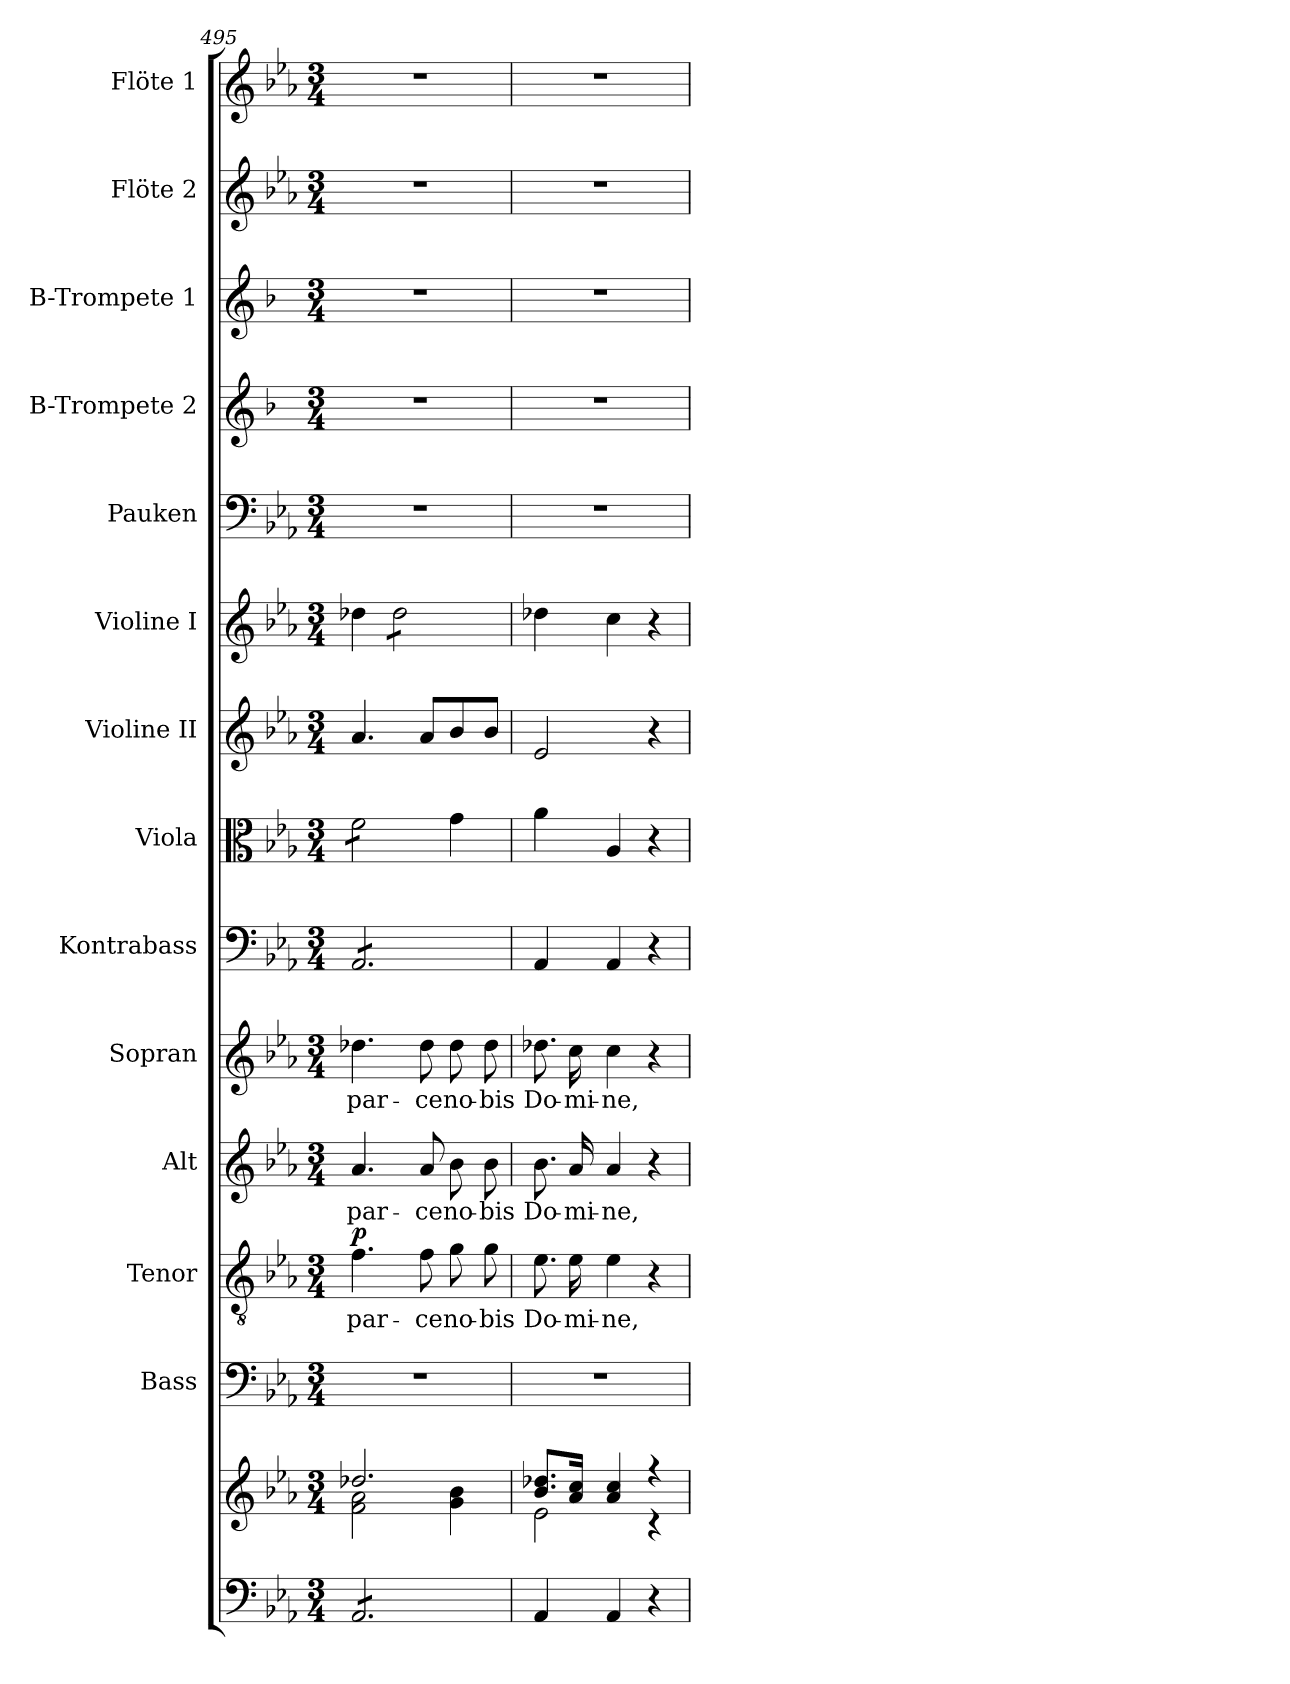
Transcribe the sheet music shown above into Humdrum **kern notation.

**kern	**kern	**kern	**kern	**text	**dynam	**kern	**text	**kern	**text	**kern	**kern	**kern	**kern	**kern	**kern	**kern	**kern	**kern
*part14	*part14	*part13	*part12	*part12	*part12	*part11	*part11	*part10	*part10	*part9	*part8	*part7	*part6	*part5	*part4	*part3	*part2	*part1
*staff15	*staff14	*staff13	*staff12	*staff12	*staff12	*staff11	*staff11	*staff10	*staff10	*staff9	*staff8	*staff7	*staff6	*staff5	*staff4	*staff3	*staff2	*staff1
*	*	*I"Bass	*I"Tenor	*	*	*I"Alt	*	*I"Sopran	*	*I"Kontrabass	*I"Viola	*I"Violine II	*I"Violine I	*I"Pauken	*I"B-Trompete 2	*I"B-Trompete 1	*I"Flöte 2	*I"Flöte 1
*	*	*I'B.	*I'T.	*	*	*I'A.	*	*I'S.	*	*I'Kb.	*I'Vla.	*I'Vl. II	*I'Vl. I	*I'Pk.	*I'B Trp. 2	*I'B Trp. 1	*I'Fl. 2	*I'Fl. 1
*clefF4	*clefG2	*clefF4	*clefGv2	*	*	*clefG2	*	*clefG2	*	*clefF4	*clefC3	*clefG2	*clefG2	*clefF4	*clefG2	*clefG2	*clefG2	*clefG2
*	*	*	*	*	*	*	*	*	*	*ITrd7c12	*	*	*	*	*ITrd1c2	*ITrd1c2	*	*
*k[b-e-a-]	*k[b-e-a-]	*k[b-e-a-]	*k[b-e-a-]	*	*	*k[b-e-a-]	*	*k[b-e-a-]	*	*k[b-e-a-]	*k[b-e-a-]	*k[b-e-a-]	*k[b-e-a-]	*k[b-e-a-]	*k[b-e-a-]	*k[b-e-a-]	*k[b-e-a-]	*k[b-e-a-]
*E-:	*E-:	*E-:	*E-:	*	*	*E-:	*	*E-:	*	*E-:	*E-:	*E-:	*E-:	*E-:	*E-:	*E-:	*E-:	*E-:
*M3/4	*M3/4	*M3/4	*M3/4	*	*	*M3/4	*	*M3/4	*	*M3/4	*M3/4	*M3/4	*M3/4	*M3/4	*M3/4	*M3/4	*M3/4	*M3/4
=495	=495	=495	=495	=495	=495	=495	=495	=495	=495	=495	=495	=495	=495	=495	=495	=495	=495	=495
*	*^	*	*	*	*	*	*	*	*	*	*	*	*	*	*	*	*	*
!	!	!	!	!	!LO:LY:b	!LO:DY:a	!	!LO:LY:b	!	!LO:LY:b	!	!	!	!	!	!	!	!	!
*tremolo	*	*	*	*	*	*	*	*	*	*	*	*	*	*	*	*	*	*	*
*	*	*	*	*	*	*	*	*	*	*	*tremolo	*	*	*	*	*	*	*	*
*	*	*	*	*	*	*	*	*	*	*	*	*tremolo	*	*	*	*	*	*	*
8AA-/L	2.dd-X/	2f\ 2a-\	2.r	4.f\	par-	p	4.a-/	par-	4.dd-X\	par-	8AAA-/L	8f\L	4.a-/	4dd-X\	2.r	2.r	2.r	2.r	2.r
8AA-/	.	.	.	.	.	.	.	.	.	.	8AAA-/	8f\	.	.	.	.	.	.	.
*	*	*	*	*	*	*	*	*	*	*	*	*	*	*tremolo	*	*	*	*	*
8AA-/	.	.	.	.	.	.	.	.	.	.	8AAA-/	8f\	.	8dd-\L	.	.	.	.	.
!	!	!	!	!	!LO:LY:b	!	!	!LO:LY:b	!	!LO:LY:b	!	!	!	!	!	!	!	!	!
8AA-/	.	.	.	8f\	-ce	.	8a-/	-ce	8dd-\	-ce	8AAA-/	8f\J	8a-/L	8dd-\	.	.	.	.	.
*	*	*	*	*	*	*	*	*	*	*	*	*Xtremolo	*	*	*	*	*	*	*
!	!	!	!	!	!LO:LY:b	!	!	!LO:LY:b	!	!LO:LY:b	!	!	!	!	!	!	!	!	!
8AA-/	.	4g\ 4b-\	.	8g\	no-	.	8b-\	no-	8dd-\	no-	8AAA-/	4g\	8b-/	8dd-\	.	.	.	.	.
!	!	!	!	!	!LO:LY:b	!	!	!LO:LY:b	!	!LO:LY:b	!	!	!	!	!	!	!	!	!
8AA-/J	.	.	.	8g\	-bis	.	8b-\	-bis	8dd-\	-bis	8AAA-/J	.	8b-/J	8dd-\J	.	.	.	.	.
*	*	*	*	*	*	*	*	*	*	*	*	*	*	*Xtremolo	*	*	*	*	*
*	*	*	*	*	*	*	*	*	*	*	*Xtremolo	*	*	*	*	*	*	*	*
*Xtremolo	*	*	*	*	*	*	*	*	*	*	*	*	*	*	*	*	*	*	*
=496	=496	=496	=496	=496	=496	=496	=496	=496	=496	=496	=496	=496	=496	=496	=496	=496	=496	=496	=496
!	!	!	!	!	!LO:LY:b	!	!	!LO:LY:b	!	!LO:LY:b	!	!	!	!	!	!	!	!	!
4AA-/	8.b-/ 8.dd-X/L	2e-\	2.r	8.e-\	Do-	.	8.b-\	Do-	8.dd-X\	Do-	4AAA-/	4a-\	2e-/	4dd-X\	2.r	2.r	2.r	2.r	2.r
!	!	!	!	!	!LO:LY:b	!	!	!LO:LY:b	!	!LO:LY:b	!	!	!	!	!	!	!	!	!
.	16a-/ 16cc/Jk	.	.	16e-\	-mi-	.	16a-/	-mi-	16cc\	-mi-	.	.	.	.	.	.	.	.	.
!	!	!	!	!	!LO:LY:b	!	!	!LO:LY:b	!	!LO:LY:b	!	!	!	!	!	!	!	!	!
4AA-/	4a-/ 4cc/	.	.	4e-\	-ne,	.	4a-/	-ne,	4cc\	-ne,	4AAA-/	4A-/	.	4cc\	.	.	.	.	.
4r	4r	4r	.	4r	.	.	4r	.	4r	.	4r	4r	4r	4r	.	.	.	.	.
*	*v	*v	*	*	*	*	*	*	*	*	*	*	*	*	*	*	*	*	*
=	=	=	=	=	=	=	=	=	=	=	=	=	=	=	=	=	=	=
*-	*-	*-	*-	*-	*-	*-	*-	*-	*-	*-	*-	*-	*-	*-	*-	*-	*-	*-
